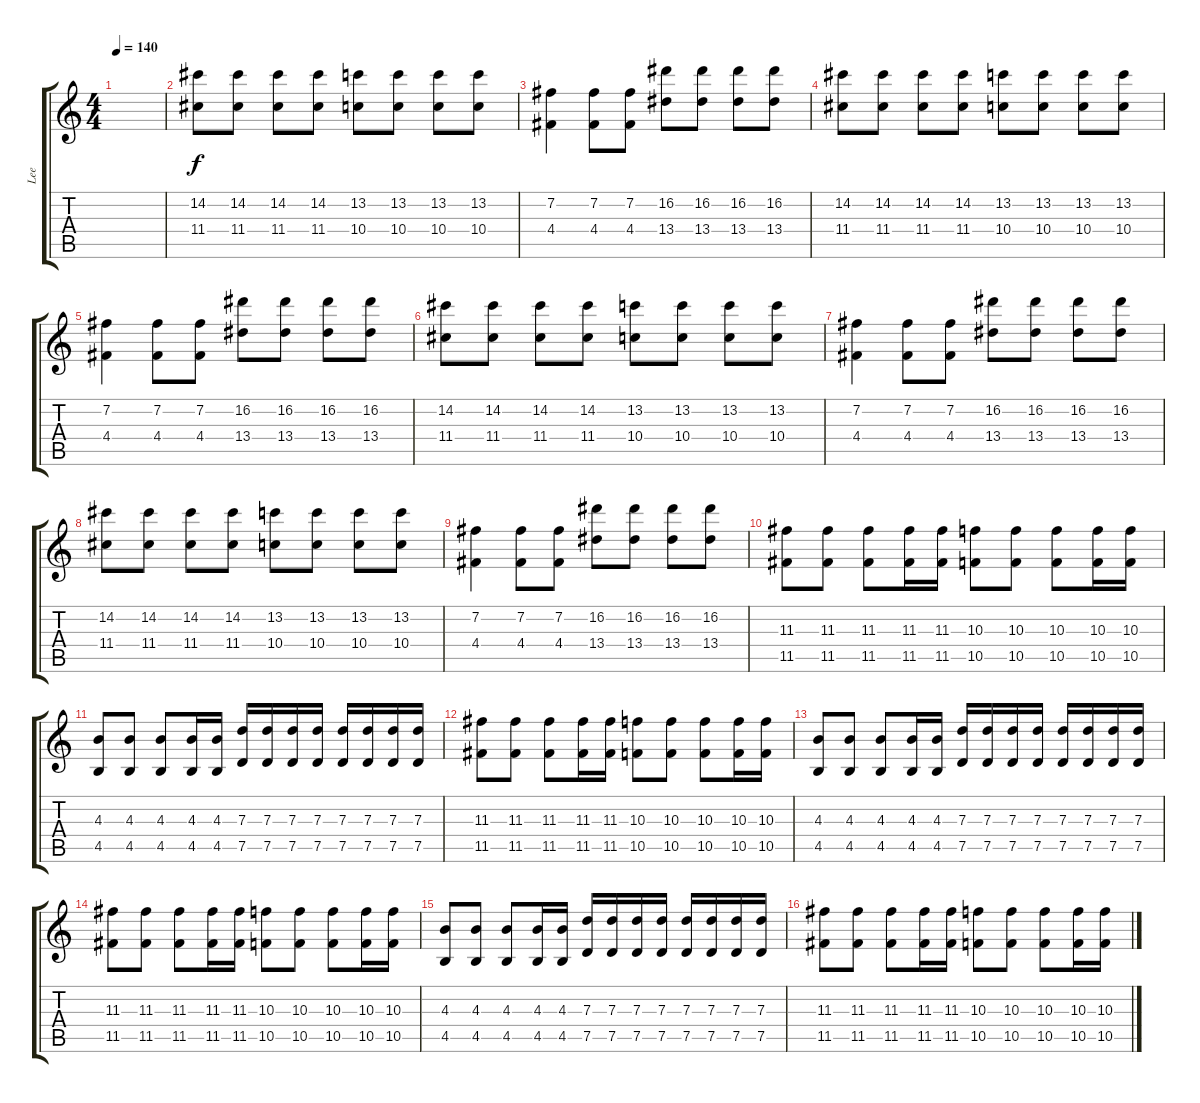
\track ("Lee" "Lee") {instrument overdrivenguitar}
\staff {score tabs}
\tuning (E4 B3 G3 D3 G2 E2) {hide}
\ts (4 4)
\tempo 140
\clef g2
\ks c
|
(14.2 11.4).8 (14.2 11.4).8 (14.2 11.4).8 (14.2 11.4).8 (13.2 10.4).8 (13.2 10.4).8 (13.2 10.4).8 (13.2 10.4).8 |
(7.2 4.4).4 (7.2 4.4).8 (7.2 4.4).8 (16.2 13.4).8 (16.2 13.4).8 (16.2 13.4).8 (16.2 13.4).8 |
(14.2 11.4).8 (14.2 11.4).8 (14.2 11.4).8 (14.2 11.4).8 (13.2 10.4).8 (13.2 10.4).8 (13.2 10.4).8 (13.2 10.4).8 |
(7.2 4.4).4 (7.2 4.4).8 (7.2 4.4).8 (16.2 13.4).8 (16.2 13.4).8 (16.2 13.4).8 (16.2 13.4).8 |
(14.2 11.4).8 (14.2 11.4).8 (14.2 11.4).8 (14.2 11.4).8 (13.2 10.4).8 (13.2 10.4).8 (13.2 10.4).8 (13.2 10.4).8 |
(7.2 4.4).4 (7.2 4.4).8 (7.2 4.4).8 (16.2 13.4).8 (16.2 13.4).8 (16.2 13.4).8 (16.2 13.4).8 |
(14.2 11.4).8 (14.2 11.4).8 (14.2 11.4).8 (14.2 11.4).8 (13.2 10.4).8 (13.2 10.4).8 (13.2 10.4).8 (13.2 10.4).8 |
(7.2 4.4).4 (7.2 4.4).8 (7.2 4.4).8 (16.2 13.4).8 (16.2 13.4).8 (16.2 13.4).8 (16.2 13.4).8 |
(11.3 11.5).8 (11.3 11.5).8 (11.3 11.5).8 (11.3 11.5).16 (11.3 11.5).16 (10.3 10.5).8 (10.3 10.5).8 (10.3 10.5).8 (10.3 10.5).16 (10.3 10.5).16 |
(4.3 4.5).8 (4.3 4.5).8 (4.3 4.5).8 (4.3 4.5).16 (4.3 4.5).16 (7.3 7.5).16 (7.3 7.5).16 (7.3 7.5).16 (7.3 7.5).16 (7.3 7.5).16 (7.3 7.5).16 (7.3 7.5).16 (7.3 7.5).16 |
(11.3 11.5).8 (11.3 11.5).8 (11.3 11.5).8 (11.3 11.5).16 (11.3 11.5).16 (10.3 10.5).8 (10.3 10.5).8 (10.3 10.5).8 (10.3 10.5).16 (10.3 10.5).16 |
(4.3 4.5).8 (4.3 4.5).8 (4.3 4.5).8 (4.3 4.5).16 (4.3 4.5).16 (7.3 7.5).16 (7.3 7.5).16 (7.3 7.5).16 (7.3 7.5).16 (7.3 7.5).16 (7.3 7.5).16 (7.3 7.5).16 (7.3 7.5).16 |
(11.3 11.5).8 (11.3 11.5).8 (11.3 11.5).8 (11.3 11.5).16 (11.3 11.5).16 (10.3 10.5).8 (10.3 10.5).8 (10.3 10.5).8 (10.3 10.5).16 (10.3 10.5).16 |
(4.3 4.5).8 (4.3 4.5).8 (4.3 4.5).8 (4.3 4.5).16 (4.3 4.5).16 (7.3 7.5).16 (7.3 7.5).16 (7.3 7.5).16 (7.3 7.5).16 (7.3 7.5).16 (7.3 7.5).16 (7.3 7.5).16 (7.3 7.5).16 |
(11.3 11.5).8 (11.3 11.5).8 (11.3 11.5).8 (11.3 11.5).16 (11.3 11.5).16 (10.3 10.5).8 (10.3 10.5).8 (10.3 10.5).8 (10.3 10.5).16 (10.3 10.5).16
